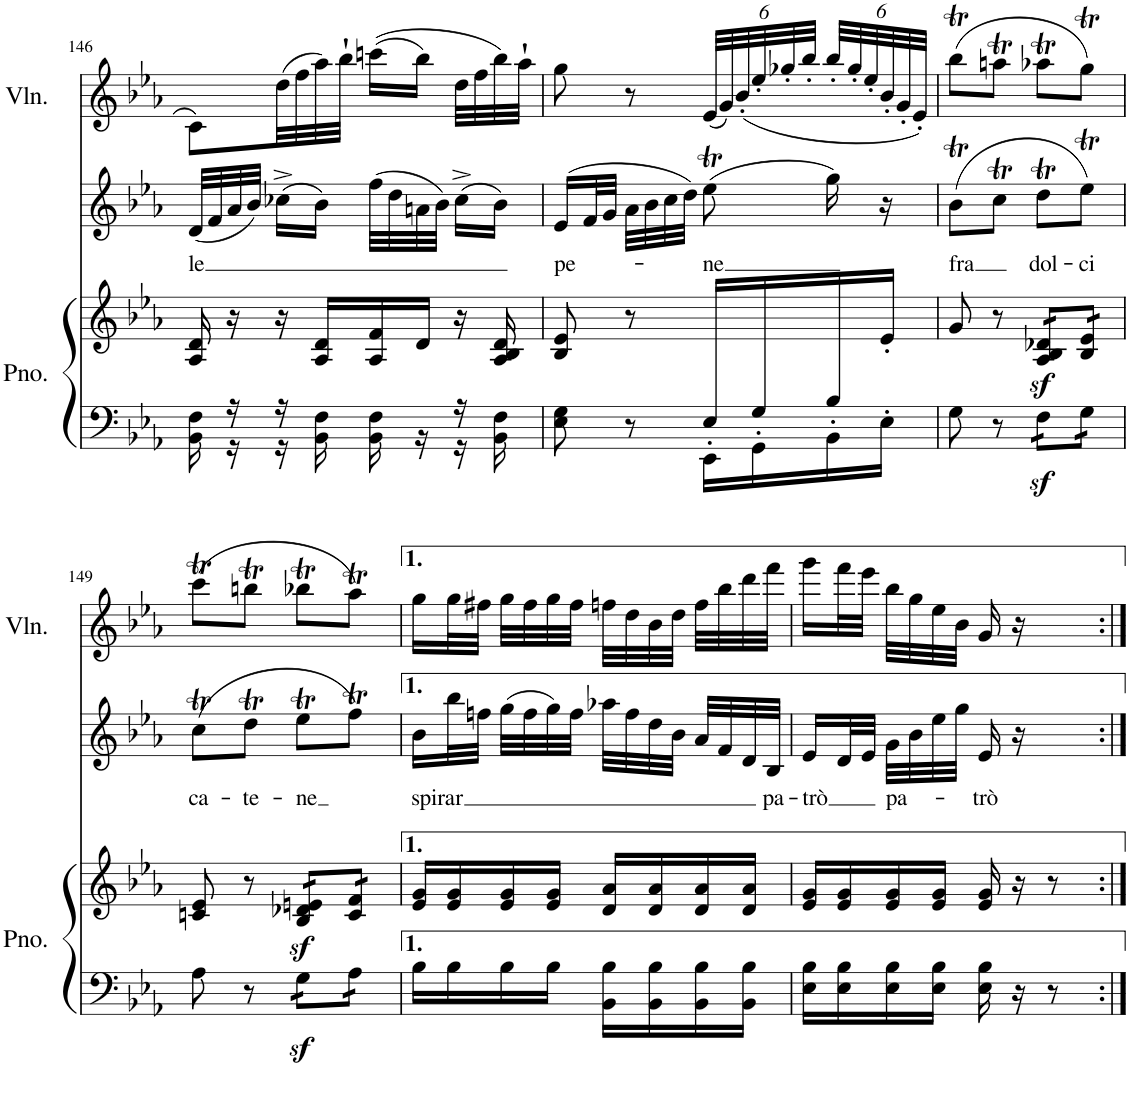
**kern	**kern	**kern	**text	**kern
*part3	*part3	*part2	*part2	*part1
*staff4	*staff3	*staff2	*staff2	*staff1
*I"Piano	*	*I"Voice	*	*I"Violin
*I'Pno.	*	*	*	*I'Vln.
!!LO:PB:g=z
*clefF4	*clefG2	*clefG2	*	*clefG2
*k[b-e-a-]	*k[b-e-a-]	*k[b-e-a-]	*	*k[b-e-a-]
*M2/4	*M2/4	*M2/4	*	*M2/4
=146	=146	=146	=146	=146
*^	*	*	*	*
!	!	!	!	!LO:LY:b	!
16ryy	16BB-\ 16F\	16A-/ 16d/	(32d/LLL	le	8c\L
.	.	.	32f/	.	.
16r	16r	16r	32a-/	.	.
.	.	.	32b-/JJJ)	.	.
16r	16r	16r	(16cc-X^\LL	.	(32dd\LL
.	.	.	.	.	32ff\
16ryy	16BB-\ 16F\	16A-/ 16d/LL	16b-\JJ)	.	32aa-\)
.	.	.	.	.	32bb-`\JJJ
16ryy	16BB-\ 16F\	16A-/ 16f/	(32ff\LLL	.	((16cccn\LL
.	.	.	32dd\	.	.
16ryy	16r	16d/JJ	32an\	.	16bb-\JJ)
.	.	.	32b-\JJJ)	.	.
16r	16r	16r	(16cc-^\LL	.	32dd\LLL
.	.	.	.	.	32ff\
16ryy	16BB-\ 16F\	16A-/ 16B-/ 16d/	16b-\JJ)	.	32bb-\)
.	.	.	.	.	32aa-`\JJJ
=147	=147	=147	=147	=147	=147
!	!	!	!	!LO:LY:b	!
4ryy	8E-\ 8G\	8B-/ 8e-/	(16e-/LL	pe-	8gg\
.	.	.	32f/L	.	.
.	.	.	32g/JJJ	.	.
.	8r	8r	32a-\LLL	.	8r
.	.	.	32b-\	.	.
.	.	.	32cc\	.	.
.	.	.	32dd\JJJ)	.	.
!	!	!	!	!LO:LY:b	!
*	*	*	*	*	*Xbrackettup
16E-/LL	16EE-'\LL	8.ryy	(8ee-T\	-ne	(48e-/LLL
.	.	.	.	.	48g/)
.	.	.	.	.	(48b-'/
16G/	16GG'\	.	.	.	48ee-'/
.	.	.	.	.	48gg-X'/
.	.	.	.	.	48bb-'/JJJ
16B-/	16BB-'\	.	16gg\)	.	48bb-'/LLL
.	.	.	.	.	48gg-'/
.	.	.	.	.	48ee-'/
16ryy	16E-'\JJ	16e-'/JJ	16r	.	48b-'/
.	.	.	.	.	48g'/
.	.	.	.	.	48e-'/JJJ)
*v	*v	*	*	*	*
=148	=148	=148	=148	=148
!	!	!	!LO:LY:b	!
8G\	8g/	(8b-T\L	fra	(8bb-T\L
8r	8r	8ccT\J	.	8aant\J
!	!	!	!LO:LY:b	!
*tremolo	*	*	*	*
*	*tremolo	*	*	*
16Fz<\LL	16A-/z< 16B-/z< 16d-X/z<LL	8ddt\L	dol-	8aa-XT\L
16Fz<\	16A-/z< 16B-/z< 16d-X/z<	.	.	.
!	!	!	!LO:LY:b	!
16G\	16B-/ 16e-/	8ee-T\J)	-ci	8ggt\J)
16G\JJ	16B-/ 16e-/JJ	.	.	.
*	*Xtremolo	*	*	*
*Xtremolo	*	*	*	*
!!LO:LB:g=z
=149	=149	=149	=149	=149
!	!	!	!LO:LY:b	!
8A-\	8cn/ 8e-/	(8ccT\L	ca-	(8cccT\L
!	!	!	!LO:LY:b	!
8r	8r	8ddt\J	-te-	8bbnt\J
!	!	!	!LO:LY:b	!
*tremolo	*	*	*	*
*	*tremolo	*	*	*
16Gz<\LL	16B-/z< 16d-X/z< 16en/z<LL	8ee-T\L	-ne	8bb-XT\L
16Gz<\	16B-/z< 16d-X/z< 16en/z<	.	.	.
16A-\	16c/ 16f/	8ffT\J)	.	8aa-T\J)
16A-\JJ	16c/ 16f/JJ	.	.	.
*	*Xtremolo	*	*	*
*Xtremolo	*	*	*	*
=150	=150	=150	=150	=150
!	!	!	!LO:LY:b	!
16B-\LL	16e-/ 16g/LL	16b-\LL	spirar	16gg\LL
16B-\	16e-/ 16g/	32bb-\L	.	32gg\L
.	.	32ffn\JJJ	.	32ff#X\JJJ
16B-\	16e-/ 16g/	(32gg\LLL	.	32gg\LLL
.	.	32ff\	.	32ff#\
16B-\JJ	16e-/ 16g/JJ	32gg\)	.	32gg\
.	.	32ff\JJJ	.	32ff#\JJJ
16BB-\ 16B-\LL	16d/ 16a-/LL	32aa-X\LLL	.	32ffn\LLL
.	.	32ff\	.	32dd\
16BB-\ 16B-\	16d/ 16a-/	32dd\	.	32b-\
.	.	32b-\JJJ	.	32dd\JJJ
16BB-\ 16B-\	16d/ 16a-/	32a-/LLL	.	32ff\LLL
.	.	32f/	.	32bb-\
16BB-\ 16B-\JJ	16d/ 16a-/JJ	32d/	.	32ddd\
!	!	!	!LO:LY:b	!
.	.	32B-/JJJ	pa-	32fff\JJJ
=151	=151	=151	=151	=151
!	!	!	!LO:LY:b	!
16E-\ 16B-\LL	16e-/ 16g/LL	16e-/LL	-trò	16ggg\LL
16E-\ 16B-\	16e-/ 16g/	32d/L	.	32fff\L
.	.	32e-/JJJ	.	32eee-\JJJ
!	!	!	!LO:LY:b	!
16E-\ 16B-\	16e-/ 16g/	32g\LLL	pa-	32bb-\LLL
.	.	32b-\	.	32gg\
16E-\ 16B-\JJ	16e-/ 16g/JJ	32ee-\	.	32ee-\
.	.	32gg\JJJ	.	32b-\JJJ
!	!	!	!LO:LY:b	!
16E-\ 16B-\	16e-/ 16g/	16e-/	-trò	16g/
16r	16r	16r	.	16r
8r	8r	8ryy	.	8ryy
=:|!	=:|!	=:|!	=:|!	=:|!
*-	*-	*-	*-	*-
